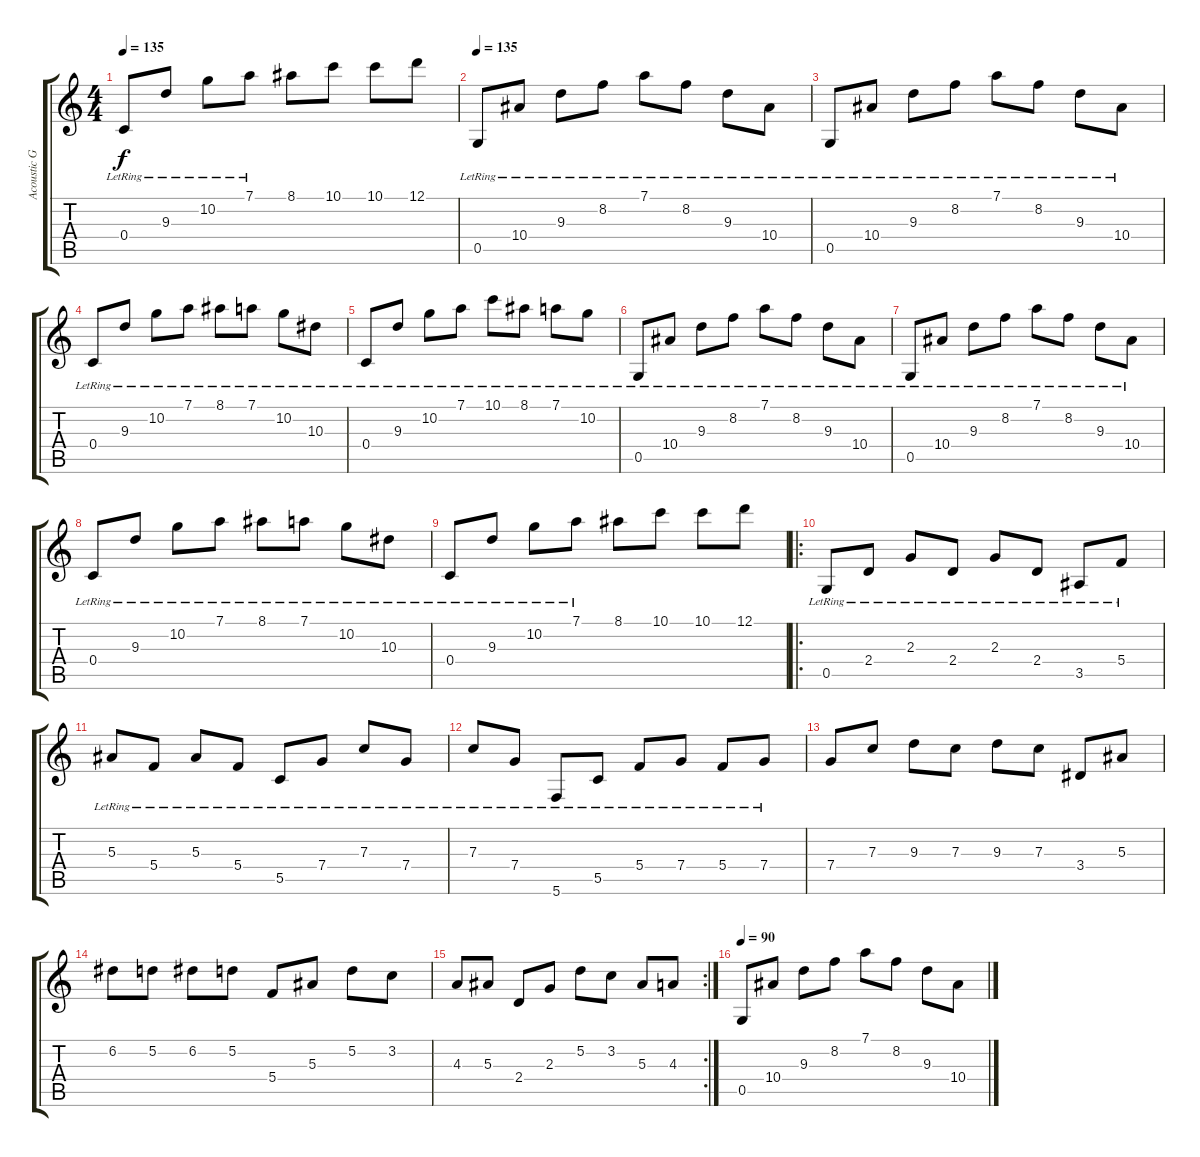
\track ("Acoustic Guitar" "Acoustic G") {instrument acousticguitarsteel}
\staff {score tabs}
\tuning (D4 A3 F3 C3 G2 C2) {hide}
\ts (4 4)
\tempo 135
\clef g2
\ks c
0.4{lr}.8{dy f} 9.3{lr}.8 10.2{lr}.8 7.1{lr}.8 8.1.8 10.1.8 10.1.8 12.1.8 |
\tempo 135
0.5{lr}.8 10.4{lr}.8 9.3{lr}.8 8.2{lr}.8 7.1{lr}.8 8.2{lr}.8 9.3{lr}.8 10.4{lr}.8 |
0.5{lr}.8 10.4{lr}.8 9.3{lr}.8 8.2{lr}.8 7.1{lr}.8 8.2{lr}.8 9.3{lr}.8 10.4{lr}.8 |
0.4{lr}.8 9.3{lr}.8 10.2{lr}.8 7.1{lr}.8 8.1{lr}.8 7.1{lr}.8 10.2{lr}.8 10.3{lr}.8 |
0.4{lr}.8 9.3{lr}.8 10.2{lr}.8 7.1{lr}.8 10.1{lr}.8 8.1{lr}.8 7.1{lr}.8 10.2{lr}.8 |
0.5{lr}.8 10.4{lr}.8 9.3{lr}.8 8.2{lr}.8 7.1{lr}.8 8.2{lr}.8 9.3{lr}.8 10.4{lr}.8 |
0.5{lr}.8 10.4{lr}.8 9.3{lr}.8 8.2{lr}.8 7.1{lr}.8 8.2{lr}.8 9.3{lr}.8 10.4{lr}.8 |
0.4{lr}.8 9.3{lr}.8 10.2{lr}.8 7.1{lr}.8 8.1{lr}.8 7.1{lr}.8 10.2{lr}.8 10.3{lr}.8 |
0.4{lr}.8 9.3{lr}.8 10.2{lr}.8 7.1{lr}.8 8.1.8 10.1.8 10.1.8 12.1.8 |
\ro
0.5{lr}.8 2.4{lr}.8 2.3{lr}.8 2.4{lr}.8 2.3{lr}.8 2.4{lr}.8 3.5{lr}.8 5.4{lr}.8 |
5.3{lr}.8 5.4{lr}.8 5.3{lr}.8 5.4{lr}.8 5.5{lr}.8 7.4{lr}.8 7.3{lr}.8 7.4{lr}.8 |
7.3{lr}.8 7.4{lr}.8 5.6{lr}.8 5.5{lr}.8 5.4{lr}.8 7.4{lr}.8 5.4{lr}.8 7.4{lr}.8 |
7.4.8 7.3.8 9.3.8 7.3.8 9.3.8 7.3.8 3.4.8 5.3.8 |
6.2.8 5.2.8 6.2.8 5.2.8 5.4.8 5.3.8 5.2.8 3.2.8 |
\rc 2
4.3.8 5.3.8 2.4.8 2.3.8 5.2.8 3.2.8 5.3.8 4.3.8 |
\tempo 90
0.5.8 10.4.8 9.3.8 8.2.8 7.1.8 8.2.8 9.3.8 10.4.8
